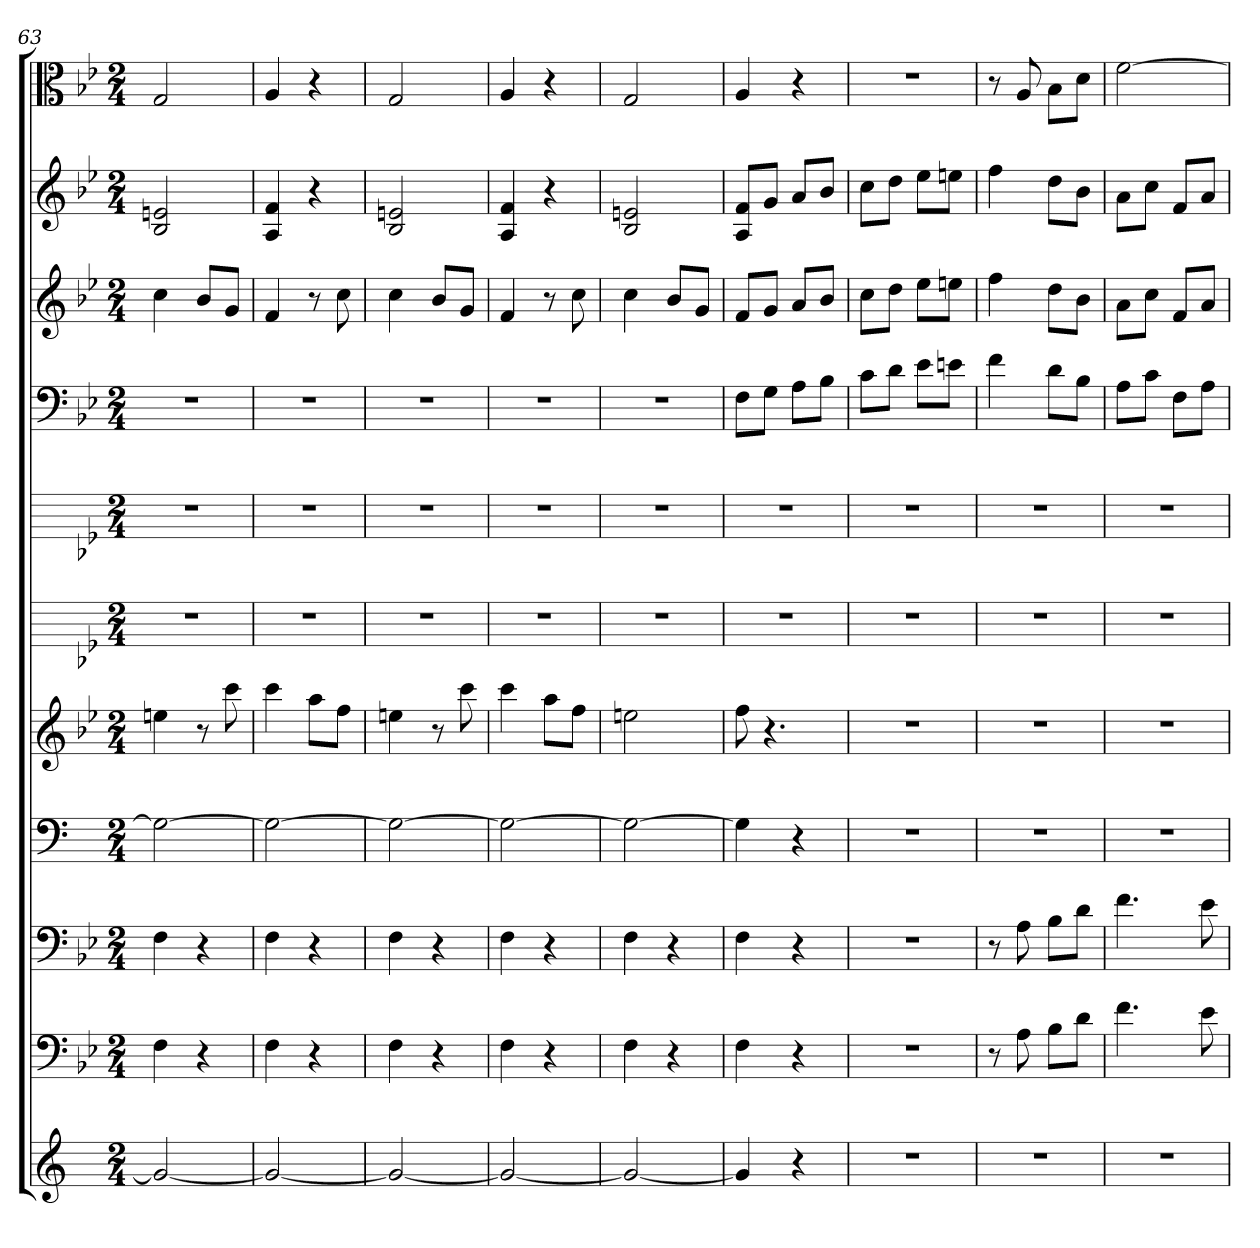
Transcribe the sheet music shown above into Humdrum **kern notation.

**kern	**kern	**kern	**kern	**kern	**kern	**kern	**kern	**kern	**kern	**kern
*part11	*part10	*part9	*part8	*part7	*part6	*part5	*part4	*part3	*part2	*part1
*staff11	*staff10	*staff9	*staff8	*staff7	*staff6	*staff5	*staff4	*staff3	*staff2	*staff1
*	*clefF4	*clefF4	*	*	*	*	*clefF4	*	*	*clefC3
*k[]	*k[b-e-]	*k[b-e-]	*k[]	*k[b-e-]	*k[b-e-]	*k[b-e-]	*k[b-e-]	*k[b-e-]	*k[b-e-]	*k[b-e-]
*M2/4	*M2/4	*M2/4	*M2/4	*M2/4	*M2/4	*M2/4	*M2/4	*M2/4	*M2/4	*M2/4
=63	=63	=63	=63	=63	=63	=63	=63	=63	=63	=63
2g_	4F	4F	2G_	4een	2r	2r	2r	4cc	2B- 2en	2G
.	4r	4r	.	8r	.	.	.	8b-L	.	.
.	.	.	.	8ccc	.	.	.	8gJ	.	.
=64	=64	=64	=64	=64	=64	=64	=64	=64	=64	=64
2g_	4F	4F	2G_	4ccc	2r	2r	2r	4f	4A 4f	4A
.	4r	4r	.	8aaL	.	.	.	8r	4r	4r
.	.	.	.	8ffJ	.	.	.	8cc	.	.
=65	=65	=65	=65	=65	=65	=65	=65	=65	=65	=65
2g_	4F	4F	2G_	4een	2r	2r	2r	4cc	2B- 2en	2G
.	4r	4r	.	8r	.	.	.	8b-L	.	.
.	.	.	.	8ccc	.	.	.	8gJ	.	.
=66	=66	=66	=66	=66	=66	=66	=66	=66	=66	=66
2g_	4F	4F	2G_	4ccc	2r	2r	2r	4f	4A 4f	4A
.	4r	4r	.	8aaL	.	.	.	8r	4r	4r
.	.	.	.	8ffJ	.	.	.	8cc	.	.
=67	=67	=67	=67	=67	=67	=67	=67	=67	=67	=67
2g_	4F	4F	2G_	2een	2r	2r	2r	4cc	2B- 2en	2G
.	4r	4r	.	.	.	.	.	8b-L	.	.
.	.	.	.	.	.	.	.	8gJ	.	.
=68	=68	=68	=68	=68	=68	=68	=68	=68	=68	=68
4g]	4F	4F	4G]	8ff	2r	2r	8F\L	8fL	8A 8fL	4A
.	.	.	.	4.r	.	.	8G\J	8gJ	8gJ	.
4r	4r	4r	4r	.	.	.	8A\L	8aL	8aL	4r
.	.	.	.	.	.	.	8B-\J	8b-J	8b-J	.
=69	=69	=69	=69	=69	=69	=69	=69	=69	=69	=69
2r	2r	2r	2r	2r	2r	2r	8c\L	8ccL	8ccL	2r
.	.	.	.	.	.	.	8d\J	8ddJ	8ddJ	.
.	.	.	.	.	.	.	8e-\L	8ee-L	8ee-L	.
.	.	.	.	.	.	.	8en\J	8eenJ	8eenJ	.
=70	=70	=70	=70	=70	=70	=70	=70	=70	=70	=70
2r	8r	8r	2r	2r	2r	2r	4f	4ff	4ff	8r
.	8A	8A	.	.	.	.	.	.	.	8A
.	8B-\L	8B-\L	.	.	.	.	8d\L	8ddL	8ddL	8B-\L
.	8d\J	8d\J	.	.	.	.	8B-\J	8b-J	8b-J	8d\J
=71	=71	=71	=71	=71	=71	=71	=71	=71	=71	=71
2r	4.f	4.f	2r	2r	2r	2r	8A\L	8aL	8aL	[2f
.	.	.	.	.	.	.	8c\J	8ccJ	8ccJ	.
.	.	.	.	.	.	.	8F\L	8fL	8fL	.
.	8e-	8e-	.	.	.	.	8A\J	8aJ	8aJ	.
=	=	=	=	=	=	=	=	=	=	=
*-	*-	*-	*-	*-	*-	*-	*-	*-	*-	*-
